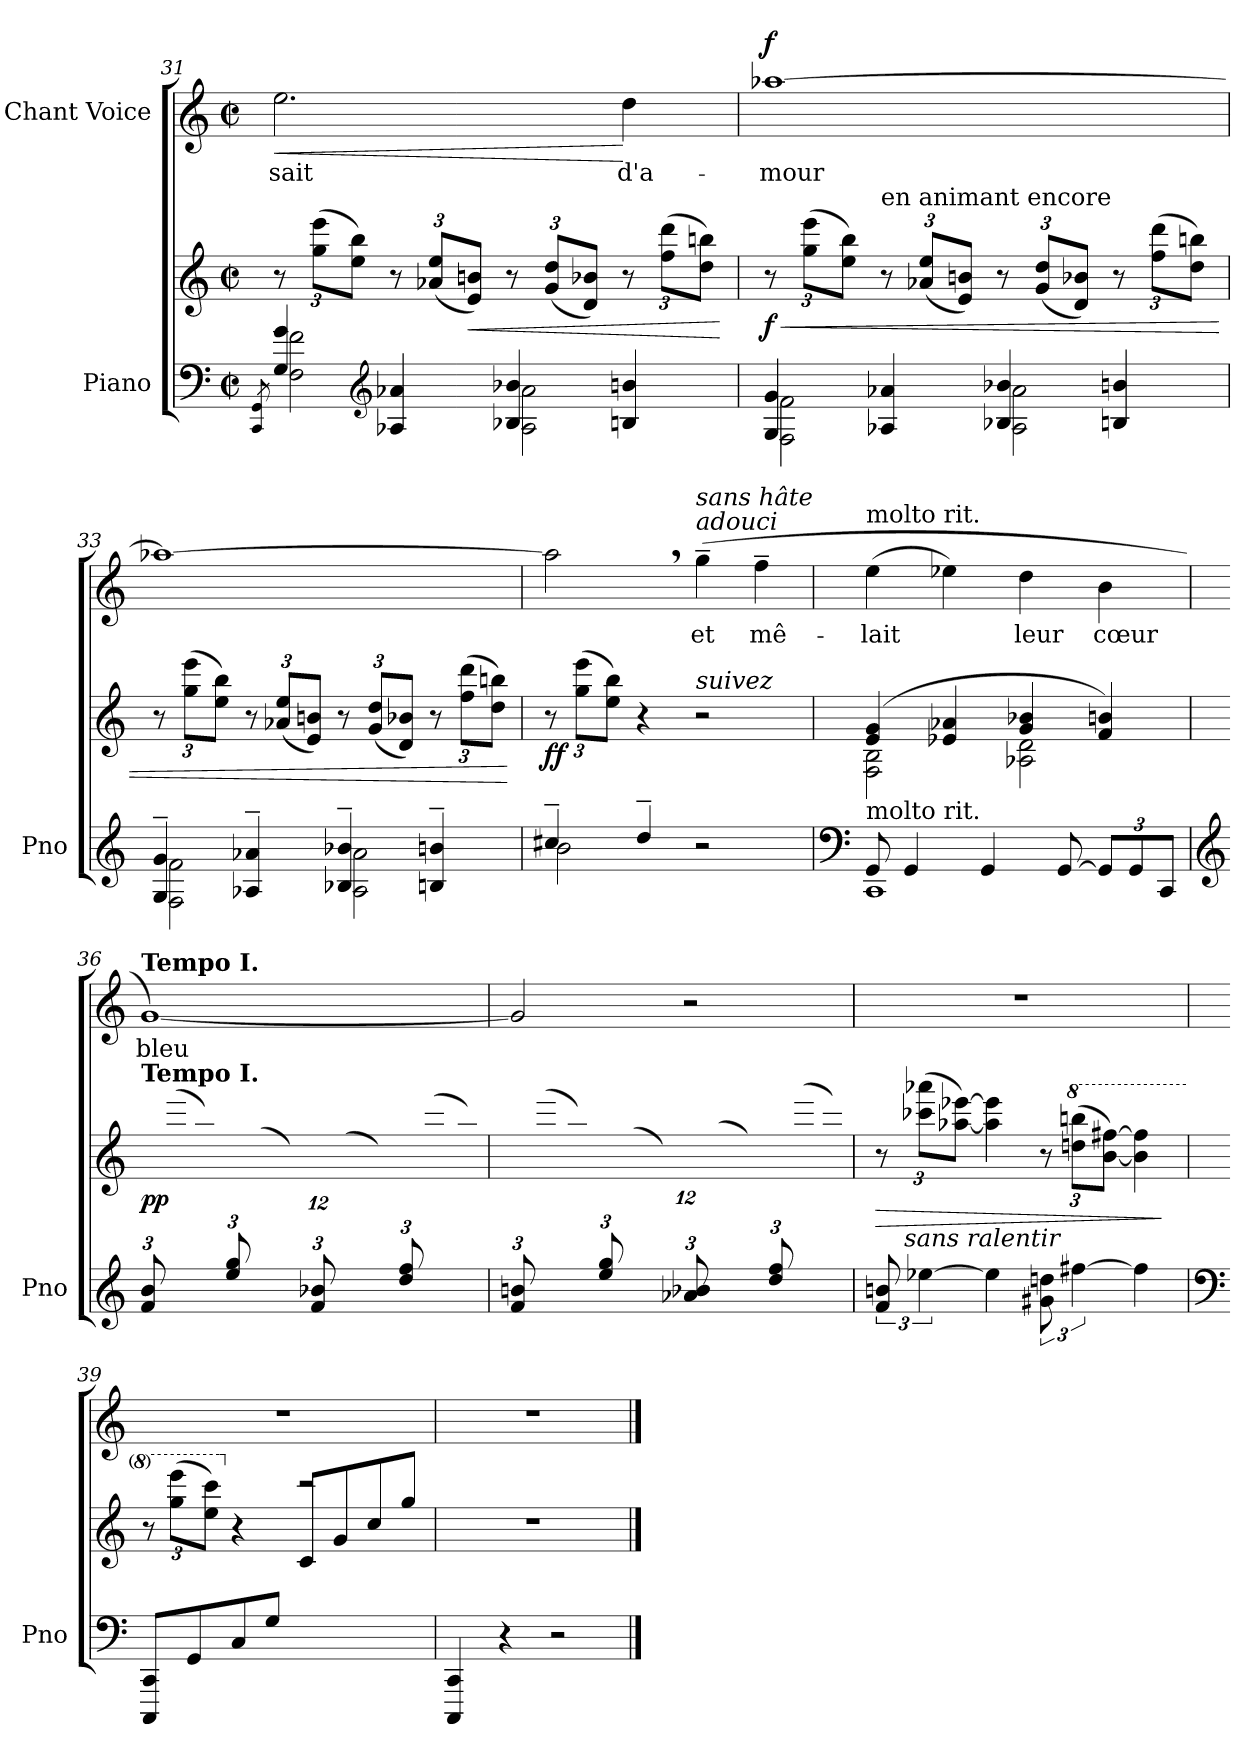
**kern	**kern	**dynam	**kern	**text	**dynam
*part2	*part2	*part2	*part1	*part1	*part1
*staff3	*staff2	*staff2/3	*staff1	*staff1	*staff1
*I"Piano	*	*	*I"Chant Voice	*	*
*I'Pno	*	*	*	*	*
*clefF4	*clefG2	*	*clefG2	*	*
*k[]	*k[]	*	*k[]	*	*
*M2/2	*M2/2	*	*M2/2	*	*
*met(c|)	*met(c|)	*	*met(c|)	*	*
=31	=31	=31	=31	=31	=31
*^	*	*	*	*	*
.	8qCC/ 8qGG/	.	.	.	.	.
*	*	*Xbrackettup	*	*	*	*
!	!	!	!	!	!	!LO:HP:b
4G/ 4g/	2F\ 2f\	12r	.	2.ee\	-sait	<
.	.	(12gg\ 12eee\L	.	.	.	.
.	.	12ee\ 12bb\J)	.	.	.	.
*clefG2	*	*	*	*	*	*
4A-X/ 4a-X/	.	12r	.	.	.	.
.	.	(12a-X/ 12ee/L	.	.	.	.
!	!	!	!LO:HP:b	!	!	!
.	.	12e/ 12bn/J)	<	.	.	.
4B-X/ 4b-X/	2A-\ 2a-\	12r	.	.	.	.
.	.	(12g/ 12dd/L	.	.	.	.
.	.	12d/ 12b-X/J)	.	.	.	.
4Bn/ 4bn/	.	12r	.	4dd\	d'a-	[
.	.	(12ff\ 12ddd\L	.	.	.	.
.	.	12dd\ 12bbn\J)	.	.	.	.
*v	*v	*	*	*	*	*
.	.	[	.	.	.
=32	=32	=32	=32	=32	=32
*^	*	*	*	*	*
!	!	!	!LO:HP:b	!	!	!
!	!	!	!LO:DY:n=1:b	!	!	!LO:DY:a
4G/ 4g/	2F\ 2f\	12r	< f	[1aa-X	-mour	f
.	.	(12gg\ 12eee\L	.	.	.	.
.	.	12ee\ 12bb\J)	.	.	.	.
!	!	!LO:TX:a:t=en animant encore	!	!	!	!
4A-X/ 4a-X/	.	12r	.	.	.	.
.	.	(12a-X/ 12ee/L	.	.	.	.
.	.	12e/ 12bn/J)	.	.	.	.
4B-X/ 4b-X/	2A-\ 2a-\	12r	.	.	.	.
.	.	(12g/ 12dd/L	.	.	.	.
.	.	12d/ 12b-X/J)	.	.	.	.
4Bn/ 4bn/	.	12r	.	.	.	.
.	.	(12ff\ 12ddd\L	.	.	.	.
.	.	12dd\ 12bbn\J)	.	.	.	.
=33	=33	=33	=33	=33	=33	=33
4G/~ 4g/~	2F\ 2f\	12r	.	1aa-X_	.	.
.	.	(12gg\ 12eee\L	.	.	.	.
.	.	12ee\ 12bb\J)	.	.	.	.
4A-X/~ 4a-X/~	.	12r	.	.	.	.
.	.	(12a-X/ 12ee/L	.	.	.	.
.	.	12e/ 12bn/J)	.	.	.	.
4B-X/~ 4b-X/~	2A-\ 2a-\	12r	.	.	.	.
.	.	(12g/ 12dd/L	.	.	.	.
.	.	12d/ 12b-X/J)	.	.	.	.
4Bn/~ 4bn/~	.	12r	.	.	.	.
.	.	(12ff\ 12ddd\L	.	.	.	.
.	.	12dd\ 12bbn\J)	.	.	.	.
*v	*v	*	*	*	*	*
.	.	[	.	.	.
=34	=34	=34	=34	=34	=34
*^	*	*	*	*	*
!	!	!	!LO:DY:b	!	!	!
4cc#X~>/	2b\	12r	ff	2aa-,\]	.	.
.	.	(12gg\ 12eee\L	.	.	.	.
.	.	12ee\ 12bb\J)	.	.	.	.
4dd~/	.	4r	.	.	.	.
!	!	!	!	!LO:TX:i:t=adouci	!	!
!	!	!	!	!LO:TX:i:t=sans hâte	!	!
!	!	!LO:TX:i:t=suivez	!	!	!	!
2r	2ryy	2r	.	(4gg~\	et	.
.	.	.	.	4ff~\	mê-	.
=35	=35	=35	=35	=35	=35	=35
*clefF4	*	*	*	*	*	*
*	*	*^	*	*	*	*
!	!	!	!	!	!LO:TX:a:t=molto rit.	!	!
!LO:TX:a:t=molto rit.	!	!	!	!	!	!	!
!	!	!	!	!LO:DY:b	!	!	!
!	!	!	!	!LO:DY:n=1:b	!	!	!
8GG/	1CC	(4e/ 4g/	2F\ 2B\	p other-dynamics	(4ee\	-lait	.
4GG/	.	.	.	.	.	.	.
.	.	4e-X/ 4a-X/	.	.	4ee-X\)	.	.
4GG/	.	.	.	.	.	.	.
.	.	4g/ 4b-X/	2A-X\ 2d\	.	4dd\	leur	.
[<8GG/	.	.	.	.	.	.	.
*Xbrackettup	*	*	*	*	*	*	*
12GG/L]	.	4f/ 4bn/)	.	.	4b\	cœur	.
12GG/	.	.	.	.	.	.	.
12CC/J	.	.	.	.	.	.	.
*	*	*v	*v	*	*	*	*
=36	=36	=36	=36	=36	=36	=36
*clefG2	*	*	*	*	*	*
!	!	!	!	!LO:TX:a:B:t=Tempo I.	!	!
!	!	!LO:TX:a:B:t=Tempo I.	!	!	!	!
!	!	!	!LO:DY:b	!	!	!
12f/ 12b/L	2ryy	12ryy	pp	[1g)	bleu	.
6ryy	.	(12gg\ 12eee\	.	.	.	.
.	.	12ee\ 12bb\J)	.	.	.	.
12ee/ 12gg/L	.	12ryy	.	.	.	.
6ryy	.	(12g\ 12ee\	.	.	.	.
.	.	12e\ 12b\J)	.	.	.	.
12f/ 12b-X/L	2ryy	12ryy	.	.	.	.
6ryy	.	(12g\ 12dd\	.	.	.	.
.	.	12d\ 12b-X\J)	.	.	.	.
12dd/ 12ff/L	.	12ryy	.	.	.	.
6ryy	.	(12gg\ 12ddd\	.	.	.	.
.	.	12dd\ 12bb-X\J)	.	.	.	.
=37	=37	=37	=37	=37	=37	=37
12f/ 12bn/L	1ryy	12ryy	.	2g/]	.	.
6ryy	.	(12gg\ 12eee\	.	.	.	.
.	.	12ee\ 12bbn\J)	.	.	.	.
12ee/ 12gg/L	.	12ryy	.	.	.	.
6ryy	.	(12g\ 12ee\	.	.	.	.
.	.	12e\ 12b\J)	.	.	.	.
12a-X/ 12b-X/L	.	12ryy	.	2r	.	.
6ryy	.	(12b-X\ 12ff\	.	.	.	.
.	.	12f\ 12dd\J)	.	.	.	.
12dd/ 12ff/L	.	12ryy	.	.	.	.
6ryy	.	(12bb-X\ 12fff\	.	.	.	.
.	.	12ff\ 12ddd\J)	.	.	.	.
*v	*v	*	*	*	*	*
=38	=38	=38	=38	=38	=38
*brackettup	*	*	*	*	*
!	!	!LO:HP:b	!	!	!
12f/ 12bn/	12r	>	1r	.	.
!	!LO:TX:b:i:t=sans ralentir	!	!	!	!
[6ee-X\	(12ccc-X\ 12aaa-X\L	.	.	.	.
.	[12aa-X\ [12eee-X\J)	.	.	.	.
4ee-\]	4aa-\] 4eee-\]	.	.	.	.
12g#X\ 12ddn\	12r	.	.	.	.
*	*8va	*	*	*	*
[6ff#X\	(12dddn\ 12bbbn\L	.	.	.	.
.	[12bb\ [12fff#X\J)	.	.	.	.
4ff#\]	4bb\] 4fff#\]	.	.	.	.
.	.	]	.	.	.
=39	=39	=39	=39	=39	=39
*clefF4	*	*	*	*	*
*	*^	*	*	*	*
(>8CCC/ 8CC/L	12r	2ryy	.	1r	.	.
.	(12ggg\ 12eeee\L	.	.	.	.	.
8GG/	.	.	.	.	.	.
.	12eee\ 12cccc\J)	.	.	.	.	.
*	*X8va	*	*	*	*	*
8C/	4r	.	.	.	.	.
8G/J	.	.	.	.	.	.
2ryy	2r	8c/L	.	.	.	.
.	.	8g/	.	.	.	.
.	.	8cc/	.	.	.	.
.	.	8gg/J)	.	.	.	.
*	*v	*v	*	*	*	*
=40	=40	=40	=40	=40	=40
4CCC/ 4CC/	1r	.	1r	.	.
4r	.	.	.	.	.
2r	.	.	.	.	.
==	==	==	==	==	==
*-	*-	*-	*-	*-	*-
